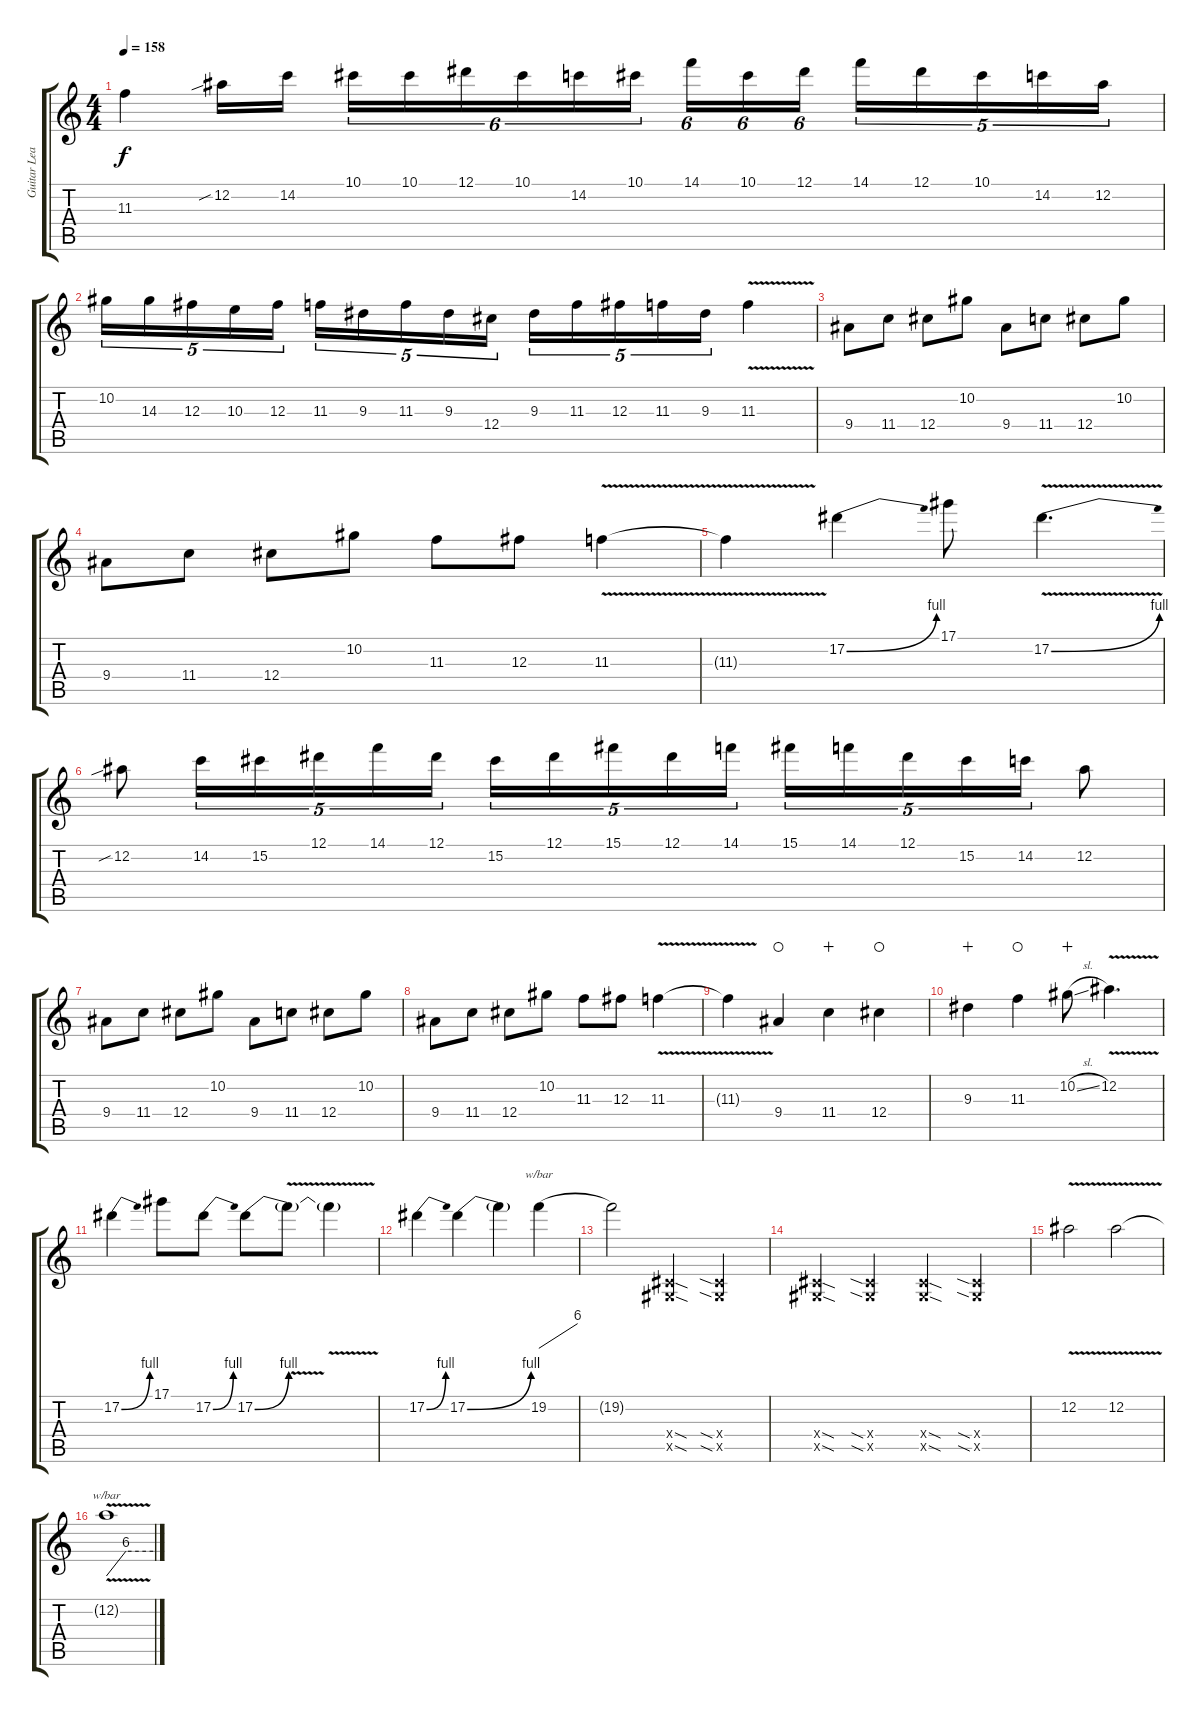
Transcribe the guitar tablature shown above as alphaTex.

\track ("Guitar Lead" "Guitar Lea") {instrument electricguitarjazz}
\staff {score tabs}
\tuning (Eb4 Bb3 Gb3 Db3 Ab2 Eb2) {hide}
\ts (4 4)
\tempo 158
\clef g2
\ks c
11.3{t}.4{dy f} 12.2{sib}.16 14.2.16{beam splitsecondary} 10.1.16{tu (6 4)} 10.1.16{tu (6 4)} 12.1.16{tu (6 4)} 10.1.16{tu (6 4)} 14.2.16{tu (6 4)} 10.1.16{tu (6 4) beam splitsecondary} 14.1.16{tu (6 4)} 10.1.16{tu (6 4)} 12.1.16{tu (6 4)} 14.1.16{tu (5 4)} 12.1.16{tu (5 4)} 10.1.16{tu (5 4)} 14.2.16{tu (5 4)} 12.2.16{tu (5 4)} |
10.2.16{tu (5 4)} 14.3.16{tu (5 4)} 12.3.16{tu (5 4)} 10.3.16{tu (5 4)} 12.3.16{tu (5 4)} 11.3.16{tu (5 4)} 9.3.16{tu (5 4)} 11.3.16{tu (5 4)} 9.3.16{tu (5 4)} 12.4.16{tu (5 4)} 9.3.16{tu (5 4)} 11.3.16{tu (5 4)} 12.3.16{tu (5 4)} 11.3.16{tu (5 4)} 9.3.16{tu (5 4)} 11.3{v}.4 |
9.4.8 11.4.8 12.4.8 10.2.8 9.4.8 11.4.8 12.4.8 10.2.8 |
9.4.8 11.4.8 12.4.8 10.2.8 11.3.8 12.3.8 11.3{v}.4 |
11.3{t}.4 17.2{be (bend 0 0 60 4)}.4 17.1.8 17.2{be (bend 0 0 60 4) v}.4{d} |
12.2{sib}.8 14.2.16{tu (5 4)} 15.2.16{tu (5 4)} 12.1.16{tu (5 4)} 14.1.16{tu (5 4)} 12.1.16{tu (5 4) beam splitsecondary} 15.2.16{tu (5 4)} 12.1.16{tu (5 4)} 15.1.16{tu (5 4)} 12.1.16{tu (5 4)} 14.1.16{tu (5 4) beam splitsecondary} 15.1.16{tu (5 4)} 14.1.16{tu (5 4)} 12.1.16{tu (5 4)} 15.2.16{tu (5 4)} 14.2.16{tu (5 4)} 12.2.8 |
9.4.8 11.4.8 12.4.8 10.2.8 9.4.8 11.4.8 12.4.8 10.2.8 |
9.4.8 11.4.8 12.4.8 10.2.8 11.3.8 12.3.8 11.3{v}.4 |
11.3{t}.4 9.4.4{waho} 11.4.4{wahc} 12.4.4{waho} |
9.3.4{wahc} 11.3.4{waho} 10.2{sl}.8{wahc} 12.2{v}.4{d} |
17.2{be (bend 0 0 60 4)}.4 17.1.8 17.2{be (bend 0 0 60 4)}.8 17.2{be (bend 0 0 60 4)}.8 17.2{v t}.8 17.2{t}.4 |
17.2{be (bend 0 0 60 4)}.4 17.2{be (bend 0 0 60 4)}.4 17.2{t}.4 19.2.4{tbe (dive default 0 0 60 24)} |
19.2{t}.2 (0.4{sod x} 0.5{sod x}).4 (0.4{sia x} 0.5{sia x}).4 |
(0.4{sod x} 0.5{sod x}).4 (0.4{sia x} 0.5{sia x}).4 (0.4{sod x} 0.5{sod x}).4 (0.4{sia x} 0.5{sia x}).4 |
12.2{v}.2 12.2{v}.2 |
12.2{t}.1{tbe (custom default 0 0 25 24 60 24)}
